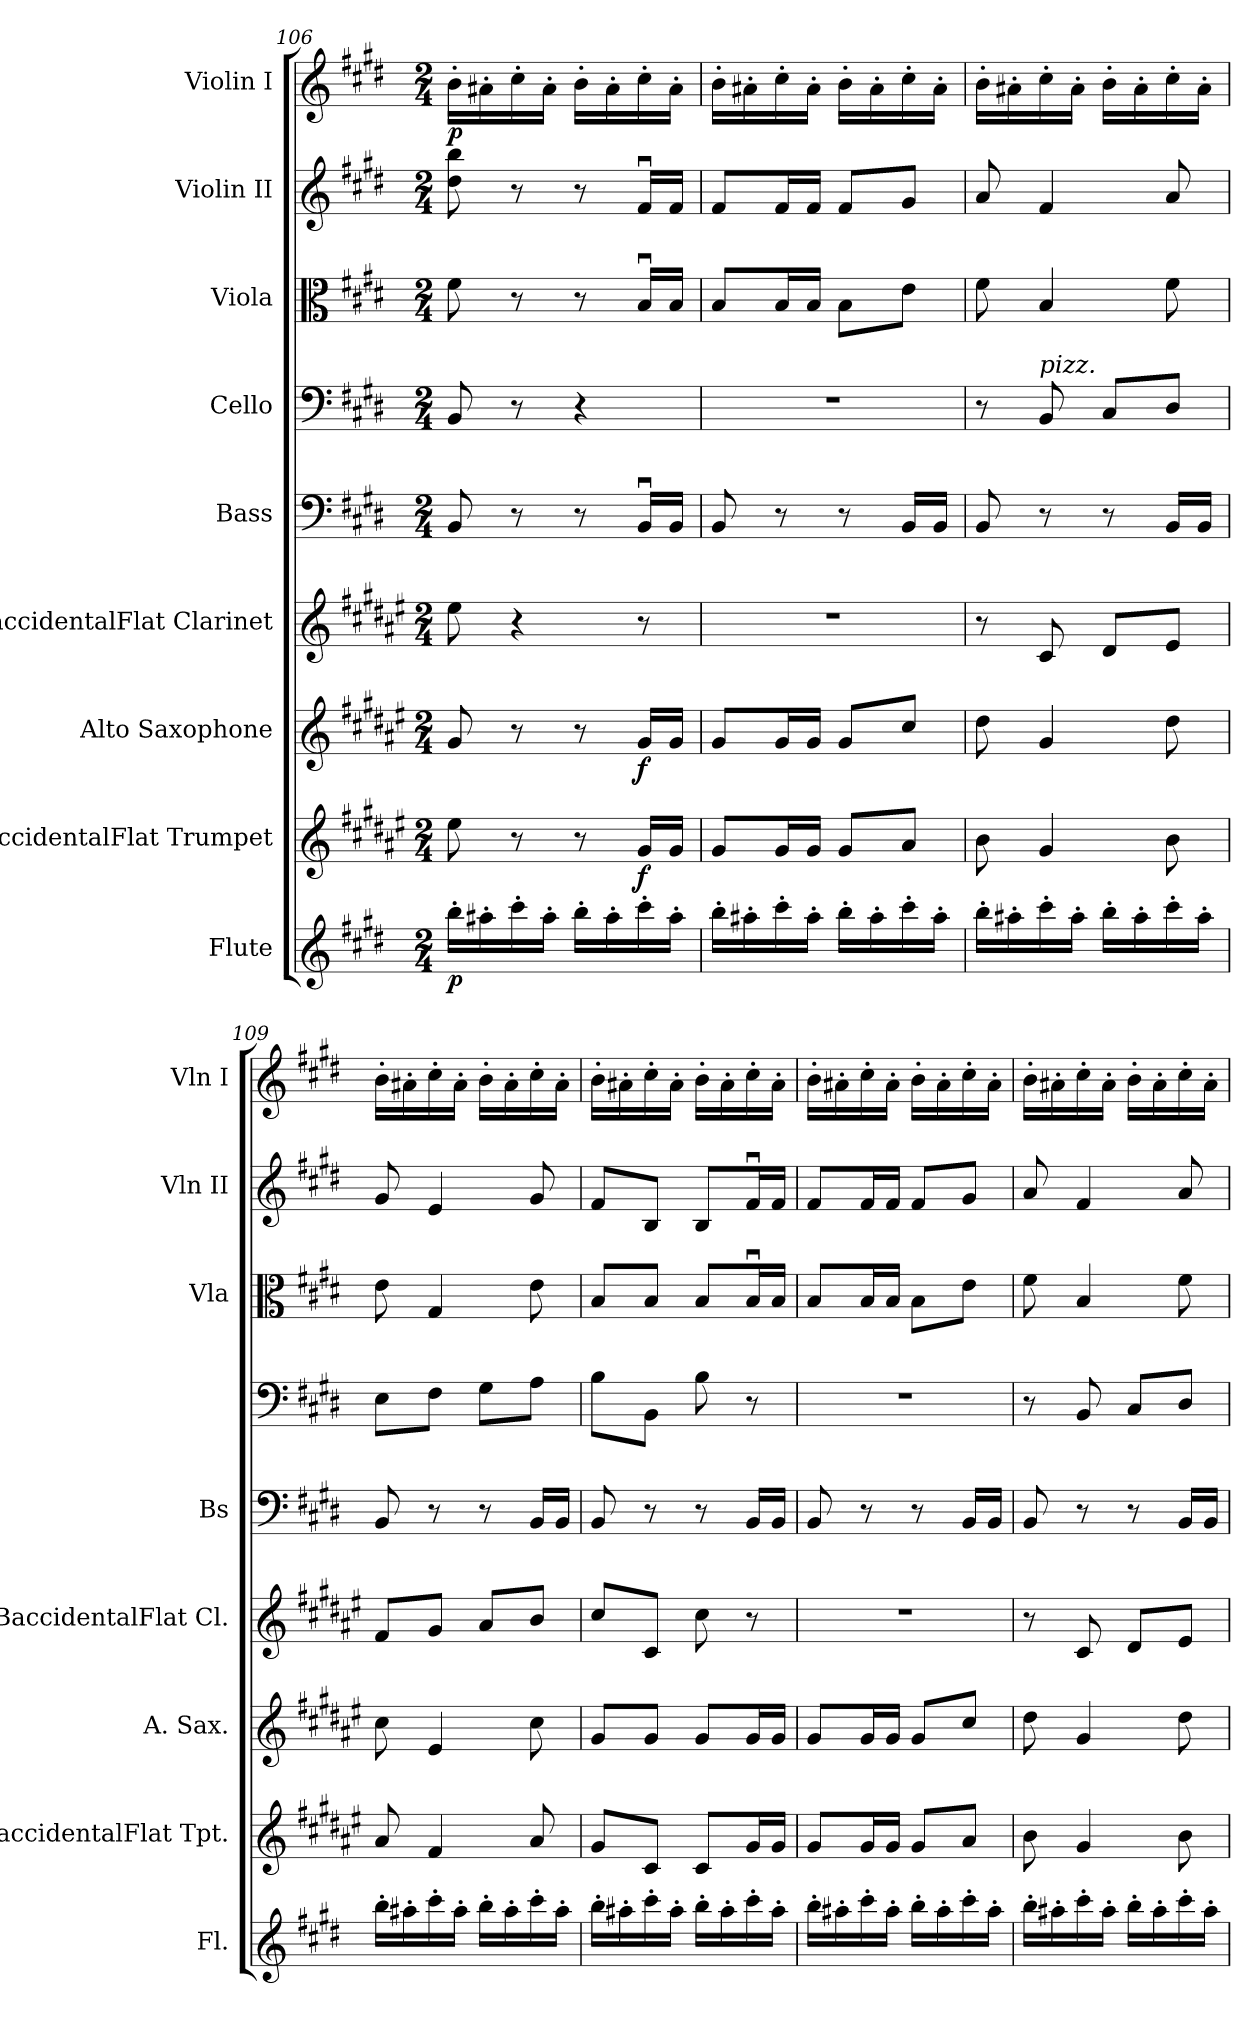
**kern	**dynam	**kern	**dynam	**kern	**dynam	**kern	**kern	**kern	**kern	**kern	**kern	**dynam
*part9	*part9	*part8	*part8	*part7	*part7	*part6	*part5	*part4	*part3	*part2	*part1	*part1
*staff9	*staff9	*staff8	*staff8	*staff7	*staff7	*staff6	*staff5	*staff4	*staff3	*staff2	*staff1	*staff1
*I"Flute	*	*I"BaccidentalFlat Trumpet	*	*I"Alto Saxophone	*	*I"BaccidentalFlat Clarinet	*I"Bass	*I"Cello	*I"Viola	*I"Violin II	*I"Violin I	*
*I'Fl.	*	*I'BaccidentalFlat Tpt.	*	*I'A. Sax.	*	*I'BaccidentalFlat Cl.	*I'Bs	*	*I'Vla	*I'Vln II	*I'Vln I	*
*clefG2	*	*clefG2	*	*clefG2	*	*clefG2	*clefF4	*clefF4	*clefC3	*clefG2	*clefG2	*
*	*	*ITrd1c2	*	*ITrd5c9	*	*ITrd1c2	*	*	*	*	*	*
*k[f#c#g#d#]	*	*k[f#c#g#d#]	*	*k[f#c#g#]	*	*k[f#c#g#d#]	*k[f#c#g#d#]	*k[f#c#g#d#]	*k[f#c#g#d#]	*k[f#c#g#d#]	*k[f#c#g#d#]	*
*M2/4	*	*M2/4	*	*M2/4	*	*M2/4	*M2/4	*M2/4	*M2/4	*M2/4	*M2/4	*
=106	=106	=106	=106	=106	=106	=106	=106	=106	=106	=106	=106	=106
!	!LO:DY:b	!	!	!	!	!	!	!	!	!	!	!LO:DY:b
16bb'\LL	p	8dd#\	.	8B/	.	8dd#\	8BB/	8BB/	8f#\	8dd#\ 8bb\	16b'\LL	p
16aa#X'\	.	.	.	.	.	.	.	.	.	.	16a#X'\	.
16ccc#'\	.	8r	.	8r	.	4r	8r	8r	8r	8r	16cc#'\	.
16aa#'\JJ	.	.	.	.	.	.	.	.	.	.	16a#'\JJ	.
16bb'\LL	.	8r	.	8r	.	.	8r	4r	8r	8r	16b'\LL	.
16aa#'\	.	.	.	.	.	.	.	.	.	.	16a#'\	.
!	!	!	!LO:DY:b	!	!LO:DY:b	!	!	!	!	!	!	!
16ccc#'\	.	16f#/LL	f	16B/LL	f	8r	16BBu/LL	.	16Bu/LL	16f#u/LL	16cc#'\	.
16aa#'\JJ	.	16f#/JJ	.	16B/JJ	.	.	16BB/JJ	.	16B/JJ	16f#/JJ	16a#'\JJ	.
=107	=107	=107	=107	=107	=107	=107	=107	=107	=107	=107	=107	=107
16bb'\LL	.	8f#/L	.	8B/L	.	2r	8BB/	2r	8B/L	8f#/L	16b'\LL	.
16aa#X'\	.	.	.	.	.	.	.	.	.	.	16a#X'\	.
16ccc#'\	.	16f#/L	.	16B/L	.	.	8r	.	16B/L	16f#/L	16cc#'\	.
16aa#'\JJ	.	16f#/JJ	.	16B/JJ	.	.	.	.	16B/JJ	16f#/JJ	16a#'\JJ	.
16bb'\LL	.	8f#/L	.	8B/L	.	.	8r	.	8B\L	8f#/L	16b'\LL	.
16aa#'\	.	.	.	.	.	.	.	.	.	.	16a#'\	.
16ccc#'\	.	8g#/J	.	8e/J	.	.	16BB/LL	.	8e\J	8g#/J	16cc#'\	.
16aa#'\JJ	.	.	.	.	.	.	16BB/JJ	.	.	.	16a#'\JJ	.
!!LO:PB:g=z
=108	=108	=108	=108	=108	=108	=108	=108	=108	=108	=108	=108	=108
16bb'\LL	.	8a\	.	8f#\	.	8r	8BB/	8r	8f#\	8a/	16b'\LL	.
16aa#X'\	.	.	.	.	.	.	.	.	.	.	16a#X'\	.
!	!	!	!	!	!	!	!	!LO:TX:a:i:t=pizz.	!	!	!	!
16ccc#'\	.	4f#/	.	4B/	.	8B/	8r	8BB/	4B/	4f#/	16cc#'\	.
16aa#'\JJ	.	.	.	.	.	.	.	.	.	.	16a#'\JJ	.
16bb'\LL	.	.	.	.	.	8c#/L	8r	8C#/L	.	.	16b'\LL	.
16aa#'\	.	.	.	.	.	.	.	.	.	.	16a#'\	.
16ccc#'\	.	8a\	.	8f#\	.	8d#/J	16BB/LL	8D#/J	8f#\	8a/	16cc#'\	.
16aa#'\JJ	.	.	.	.	.	.	16BB/JJ	.	.	.	16a#'\JJ	.
=109	=109	=109	=109	=109	=109	=109	=109	=109	=109	=109	=109	=109
16bb'\LL	.	8g#/	.	8e\	.	8e/L	8BB/	8E\L	8e\	8g#/	16b'\LL	.
16aa#X'\	.	.	.	.	.	.	.	.	.	.	16a#X'\	.
16ccc#'\	.	4e/	.	4G#/	.	8f#/J	8r	8F#\J	4G#/	4e/	16cc#'\	.
16aa#'\JJ	.	.	.	.	.	.	.	.	.	.	16a#'\JJ	.
16bb'\LL	.	.	.	.	.	8g#/L	8r	8G#\L	.	.	16b'\LL	.
16aa#'\	.	.	.	.	.	.	.	.	.	.	16a#'\	.
16ccc#'\	.	8g#/	.	8e\	.	8a/J	16BB/LL	8A\J	8e\	8g#/	16cc#'\	.
16aa#'\JJ	.	.	.	.	.	.	16BB/JJ	.	.	.	16a#'\JJ	.
=110	=110	=110	=110	=110	=110	=110	=110	=110	=110	=110	=110	=110
16bb'\LL	.	8f#/L	.	8B/L	.	8b/L	8BB/	8B\L	8B/L	8f#/L	16b'\LL	.
16aa#X'\	.	.	.	.	.	.	.	.	.	.	16a#X'\	.
16ccc#'\	.	8B/J	.	8B/J	.	8B/J	8r	8BB\J	8B/J	8B/J	16cc#'\	.
16aa#'\JJ	.	.	.	.	.	.	.	.	.	.	16a#'\JJ	.
16bb'\LL	.	8B/L	.	8B/L	.	8b\	8r	8B\	8B/L	8B/L	16b'\LL	.
16aa#'\	.	.	.	.	.	.	.	.	.	.	16a#'\	.
16ccc#'\	.	16f#/L	.	16B/L	.	8r	16BB/LL	8r	16Bu/L	16f#u/L	16cc#'\	.
16aa#'\JJ	.	16f#/JJ	.	16B/JJ	.	.	16BB/JJ	.	16B/JJ	16f#/JJ	16a#'\JJ	.
=111	=111	=111	=111	=111	=111	=111	=111	=111	=111	=111	=111	=111
16bb'\LL	.	8f#/L	.	8B/L	.	2r	8BB/	2r	8B/L	8f#/L	16b'\LL	.
16aa#X'\	.	.	.	.	.	.	.	.	.	.	16a#X'\	.
16ccc#'\	.	16f#/L	.	16B/L	.	.	8r	.	16B/L	16f#/L	16cc#'\	.
16aa#'\JJ	.	16f#/JJ	.	16B/JJ	.	.	.	.	16B/JJ	16f#/JJ	16a#'\JJ	.
16bb'\LL	.	8f#/L	.	8B/L	.	.	8r	.	8B\L	8f#/L	16b'\LL	.
16aa#'\	.	.	.	.	.	.	.	.	.	.	16a#'\	.
16ccc#'\	.	8g#/J	.	8e/J	.	.	16BB/LL	.	8e\J	8g#/J	16cc#'\	.
16aa#'\JJ	.	.	.	.	.	.	16BB/JJ	.	.	.	16a#'\JJ	.
!!LO:PB:g=z
=112	=112	=112	=112	=112	=112	=112	=112	=112	=112	=112	=112	=112
16bb'\LL	.	8a\	.	8f#\	.	8r	8BB/	8r	8f#\	8a/	16b'\LL	.
16aa#X'\	.	.	.	.	.	.	.	.	.	.	16a#X'\	.
16ccc#'\	.	4f#/	.	4B/	.	8B/	8r	8BB/	4B/	4f#/	16cc#'\	.
16aa#'\JJ	.	.	.	.	.	.	.	.	.	.	16a#'\JJ	.
16bb'\LL	.	.	.	.	.	8c#/L	8r	8C#/L	.	.	16b'\LL	.
16aa#'\	.	.	.	.	.	.	.	.	.	.	16a#'\	.
16ccc#'\	.	8a\	.	8f#\	.	8d#/J	16BB/LL	8D#/J	8f#\	8a/	16cc#'\	.
16aa#'\JJ	.	.	.	.	.	.	16BB/JJ	.	.	.	16a#'\JJ	.
=	=	=	=	=	=	=	=	=	=	=	=	=
*-	*-	*-	*-	*-	*-	*-	*-	*-	*-	*-	*-	*-
